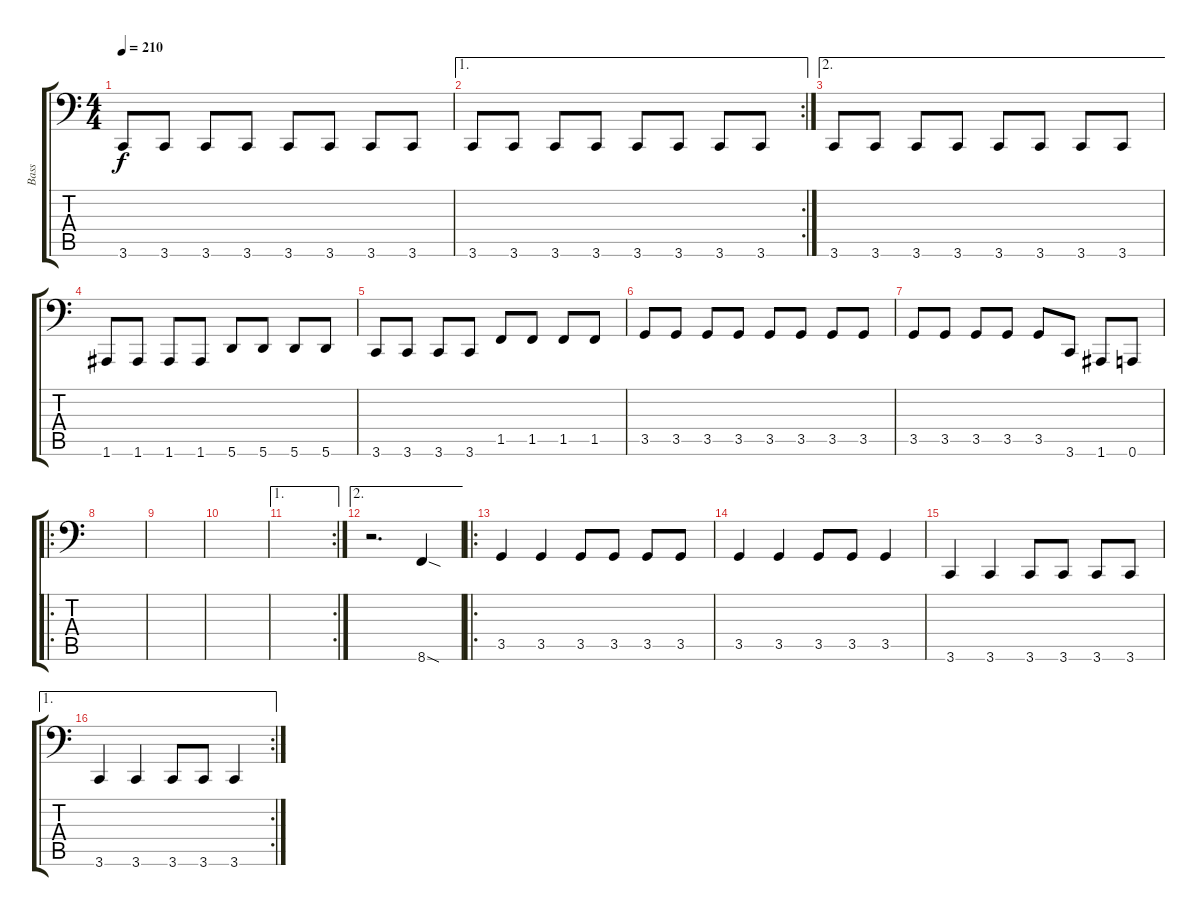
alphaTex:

\track ("Bass" "Bass") {instrument electricbasspick}
\staff {score tabs}
\tuning (C3 G2 D2 A1 E1 A0) {hide}
\ts (4 4)
\tempo 210
\clef f4
\ks c
3.6.8{dy f} 3.6.8 3.6.8 3.6.8 3.6.8 3.6.8 3.6.8 3.6.8 |
\ae 1
\rc 2
3.6.8 3.6.8 3.6.8 3.6.8 3.6.8 3.6.8 3.6.8 3.6.8 |
\ae 2
3.6.8 3.6.8 3.6.8 3.6.8 3.6.8 3.6.8 3.6.8 3.6.8 |
1.6.8 1.6.8 1.6.8 1.6.8 5.6.8 5.6.8 5.6.8 5.6.8 |
3.6.8 3.6.8 3.6.8 3.6.8 1.5.8 1.5.8 1.5.8 1.5.8 |
3.5.8 3.5.8 3.5.8 3.5.8 3.5.8 3.5.8 3.5.8 3.5.8 |
3.5.8 3.5.8 3.5.8 3.5.8 3.5.8 3.6.8 1.6.8 0.6.8 |
\ro
|
|
|
\ae 1
\rc 2
|
\ae 2
r.2{d} 8.6{sod}.4 |
\ro
3.5.4 3.5.4 3.5.8 3.5.8 3.5.8 3.5.8 |
3.5.4 3.5.4 3.5.8 3.5.8 3.5.4 |
3.6.4 3.6.4 3.6.8 3.6.8 3.6.8 3.6.8 |
\ae 1
\rc 2
3.6.4 3.6.4 3.6.8 3.6.8 3.6.4
